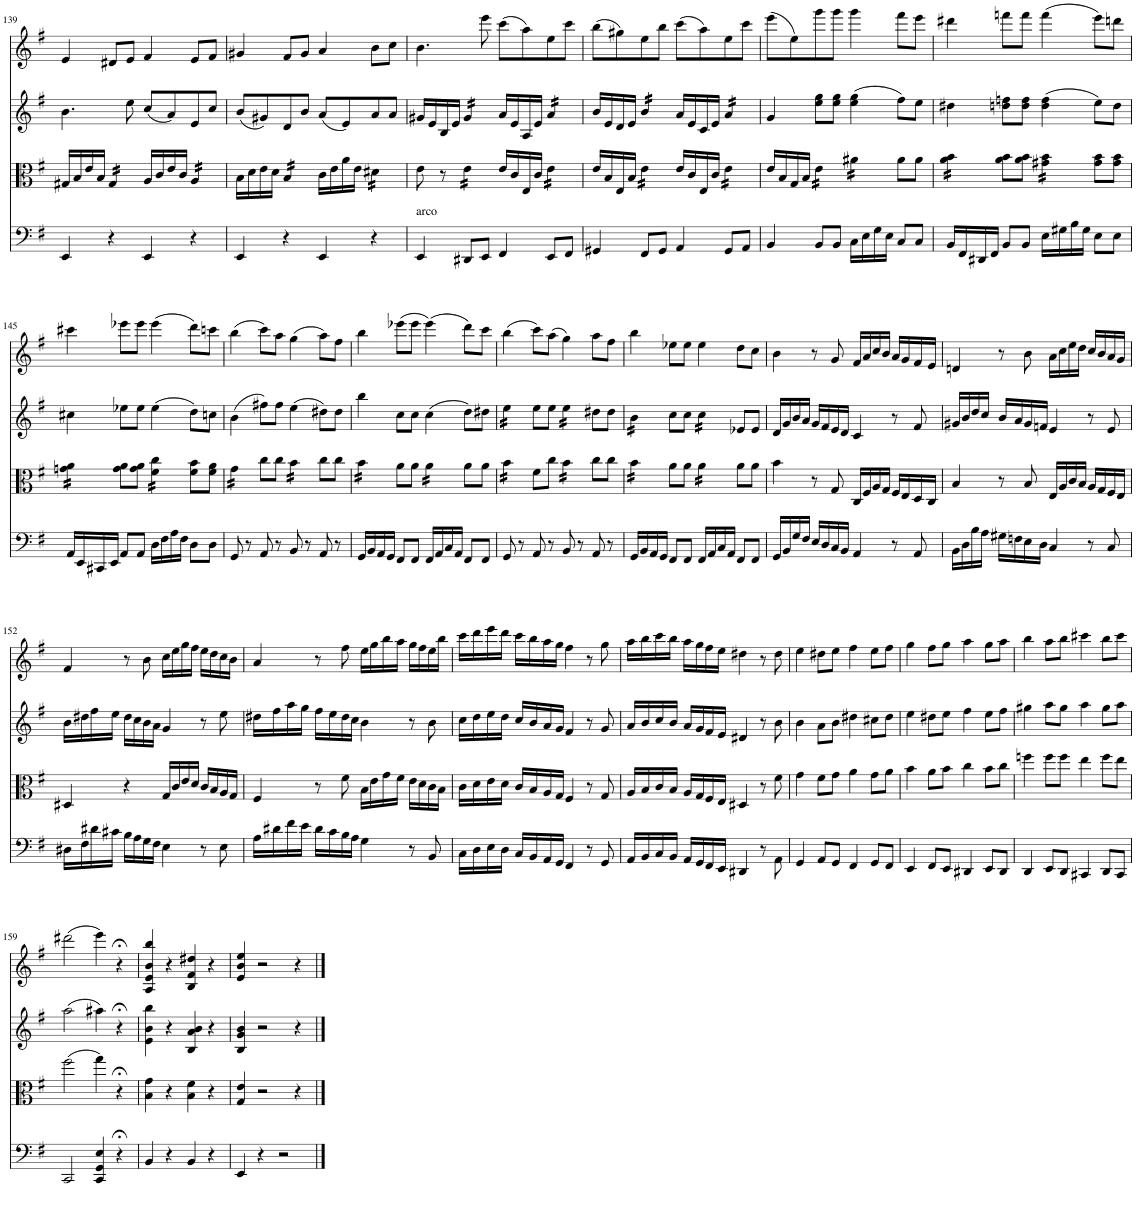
**kern	**kern	**kern	**kern
*part4	*part3	*part2	*part1
*staff4	*staff3	*staff2	*staff1
*I"Cello	*I"Viola	*I"Violin II	*I"Violin I
*	*I'Vla	*I'Vln	*I'Vln
!!LO:PB:g=z
*clefF4	*clefC3	*clefG2	*clefG2
*k[f#]	*k[f#]	*k[f#]	*k[f#]
*M4/4	*M4/4	*M4/4	*M4/4
*met(c)	*met(c)	*met(c)	*met(c)
=139	=139	=139	=139
4EE/	16G#X/LL	4.b\	4e/
.	16B/	.	.
.	16e/	.	.
.	16B/JJ	.	.
*	*tremolo	*	*
4r	16G#/LL	.	8d#X/L
.	16G#/	.	.
.	16G#/	8ee\	8e/J
.	16G#/JJ	.	.
*	*Xtremolo	*	*
4EE/	16A/LL	(8cc/L	4f#/
.	16c/	.	.
.	16e/	8a/)	.
.	16c/JJ	.	.
*	*tremolo	*	*
4r	16A/LL	8e/	8e/L
.	16A/	.	.
.	16A/	8cc/J	8f#/J
.	16A/JJ	.	.
*	*Xtremolo	*	*
=140	=140	=140	=140
4EE/	16B\LL	(8b/L	4g#X/
.	16d\	.	.
.	16e\	8g#X/)	.
.	16d\JJ	.	.
*	*tremolo	*	*
4r	16B/LL	8d/	8f#/L
.	16B/	.	.
.	16B/	8b/J	8g#/J
.	16B/JJ	.	.
*	*Xtremolo	*	*
4EE/	16c\LL	(8a/L	4a/
.	16e\	.	.
.	16a\	8e/)	.
.	16e\JJ	.	.
*	*tremolo	*	*
4r	16d#X\LL	8a/	8b\L
.	16d#X\	.	.
.	16d#X\	8a/J	8cc\J
.	16d#X\JJ	.	.
*	*Xtremolo	*	*
=141	=141	=141	=141
!LO:TX:a:t=arco	!	!	!
4EE/	8e\	16g#X/LL	4.b\
.	.	16e/	.
.	8r	16B/	.
.	.	16e/JJ	.
*	*tremolo	*	*
*	*	*tremolo	*
8DD#X/L	16e\LL	16g#/LL	.
.	16e\	16g#/	.
8EE/J	16e\	16g#/	8eee\
.	16e\JJ	16g#/JJ	.
*	*	*Xtremolo	*
*	*Xtremolo	*	*
4FF#/	16e/LL	16a/LL	(8ccc\L
.	16c/	16e/	.
.	16E/	16A/	8aa\)
.	16c/JJ	16e/JJ	.
*	*tremolo	*	*
*	*	*tremolo	*
8EE/L	16e\LL	16a/LL	8ee\
.	16e\	16a/	.
8FF#/J	16e\	16a/	8ccc\J
.	16e\JJ	16a/JJ	.
*	*	*Xtremolo	*
*	*Xtremolo	*	*
=142	=142	=142	=142
4GG#X/	16e/LL	16b/LL	(8bb\L
.	16B/	16e/	.
.	16E/	16d/	8gg#X\)
.	16B/JJ	16e/JJ	.
*	*tremolo	*	*
*	*	*tremolo	*
8FF#/L	16e\LL	16b/LL	8ee\
.	16e\	16b/	.
8GG#/J	16e\	16b/	8bb\J
.	16e\JJ	16b/JJ	.
*	*	*Xtremolo	*
*	*Xtremolo	*	*
4AA/	16e/LL	16a/LL	(8ccc\L
.	16c/	16e/	.
.	16E/	16c/	8aa\)
.	16c/JJ	16e/JJ	.
*	*tremolo	*	*
*	*	*tremolo	*
8GG#/L	16e\LL	16a/LL	8ee\
.	16e\	16a/	.
8AA/J	16e\	16a/	8ccc\J
.	16e\JJ	16a/JJ	.
*	*	*Xtremolo	*
*	*Xtremolo	*	*
=143	=143	=143	=143
4BB/	16e/LL	4g/	(8eee\L
.	16B/	.	.
.	16G/	.	8ee\)
.	16B/JJ	.	.
*	*tremolo	*	*
8BB/L	16e\LL	8ee\ 8gg\L	8ggg\
.	16e\	.	.
8BB/J	16e\	8ee\ 8gg\J	8ggg\J
.	16e\JJ	.	.
16C\LL	16a#X\LL	(4ee\ 4gg\	4ggg\
16E\	16a#X\	.	.
16G\	16a#X\	.	.
16E\JJ	16a#X\JJ	.	.
*	*Xtremolo	*	*
8C/L	8a#\L	8ff#\L)	8fff#\L
8C/J	8a#\J	8ee\J	8eee\J
=144	=144	=144	=144
*	*tremolo	*	*
16BB/LL	16a\ 16b\LL	4dd#X\	4ddd#X\
16FF#/	16a\ 16b\	.	.
16DD#X/	16a\ 16b\	.	.
16FF#/JJ	16a\ 16b\JJ	.	.
*	*Xtremolo	*	*
8BB/L	8a\ 8b\L	8ddn\ 8ffn\L	8fffn\L
8BB/J	8a\ 8b\J	8dd\ 8ff\J	8fff\J
*	*tremolo	*	*
16E\LL	16g#X\ 16b\LL	(4dd\ 4ff\	(4fff\
16G#X\	16g#X\ 16b\	.	.
16B\	16g#X\ 16b\	.	.
16G#\JJ	16g#X\ 16b\JJ	.	.
*	*Xtremolo	*	*
8E\L	8g#\ 8b\L	8ee\L)	8eee\L)
8E\J	8g#\ 8b\J	8dd\J	8dddn\J
!!LO:LB:g=z
=145	=145	=145	=145
*	*tremolo	*	*
16AA/LL	16gn\ 16a\LL	4cc#X\	4ccc#X\
16EE/	16gn\ 16a\	.	.
16CC#X/	16gn\ 16a\	.	.
16EE/JJ	16gn\ 16a\JJ	.	.
*	*Xtremolo	*	*
8AA/L	8g\ 8a\L	8ee-X\L	8eee-X\L
8AA/J	8g\ 8a\J	8ee-\J	8eee-\J
*	*tremolo	*	*
16D\LL	16f#\ 16cc\LL	(4ee-\	(4eee-\
16F#\	16f#\ 16cc\	.	.
16A\	16f#\ 16cc\	.	.
16F#\JJ	16f#\ 16cc\JJ	.	.
*	*Xtremolo	*	*
8D\L	8f#\ 8b\L	8dd\L)	8ddd\L)
8D\J	8f#\ 8a\J	8ccn\J	8cccn\J
=146	=146	=146	=146
*	*tremolo	*	*
8GG/	16g\LL	(4b\	(4bb\
.	16g\	.	.
8r	16g\	.	.
.	16g\JJ	.	.
*	*Xtremolo	*	*
8AA/	8cc\L	8ff#X\L)	8ccc\L)
8r	8cc\J	8ff#\J	8aa\J
*	*tremolo	*	*
8BB/	16b\LL	(4ee\	(4gg\
.	16b\	.	.
8r	16b\	.	.
.	16b\JJ	.	.
*	*Xtremolo	*	*
8AA/	8cc\L	8dd#X\L)	8aa\L)
8r	8cc\J	8dd#\J	8ff#\J
=147	=147	=147	=147
*	*tremolo	*	*
16GG/LL	16b\LL	4bb\	4bb\
16BB/	16b\	.	.
16AA/	16b\	.	.
16GG/JJ	16b\JJ	.	.
*	*Xtremolo	*	*
8FF#/L	8a\L	8cc\L	(8eee-X\L
8FF#/J	8a\J	8cc\J	8eee-\J
*	*tremolo	*	*
16FF#/LL	16a\LL	(4cc\	(4eee-\)
16AA/	16a\	.	.
16C/	16a\	.	.
16AA/JJ	16a\JJ	.	.
*	*Xtremolo	*	*
8FF#/L	8a\L	8dd\L)	8ddd\L)
8FF#/J	8a\J	8dd#X\J	8ccc\J
=148	=148	=148	=148
*	*tremolo	*	*
*	*	*tremolo	*
8GG/	16b\LL	16ee\LL	(4bb\
.	16b\	16ee\	.
8r	16b\	16ee\	.
.	16b\JJ	16ee\JJ	.
*	*	*Xtremolo	*
*	*Xtremolo	*	*
8AA/	8f#\L	8ee\L	8ccc\L)
8r	8cc\J	8ee\J	(8aa\J
*	*tremolo	*	*
*	*	*tremolo	*
8BB/	16b\LL	16ee\LL	4gg\)
.	16b\	16ee\	.
8r	16b\	16ee\	.
.	16b\JJ	16ee\JJ	.
*	*	*Xtremolo	*
*	*Xtremolo	*	*
8AA/	8cc\L	8dd#X\L	8aa\L
8r	8cc\J	8dd#\J	8ff#\J
=149	=149	=149	=149
*	*tremolo	*	*
*	*	*tremolo	*
16GG/LL	16b\LL	16b\LL	4bb\
16BB/	16b\	16b\	.
16AA/	16b\	16b\	.
16GG/JJ	16b\JJ	16b\JJ	.
*	*	*Xtremolo	*
*	*Xtremolo	*	*
8FF#/L	8a\L	8cc\L	8ee-X\L
8FF#/J	8a\J	8cc\J	8ee-\J
*	*tremolo	*	*
*	*	*tremolo	*
16FF#/LL	16a\LL	16cc\LL	4ee-\
16AA/	16a\	16cc\	.
16C/	16a\	16cc\	.
16AA/JJ	16a\JJ	16cc\JJ	.
*	*	*Xtremolo	*
*	*Xtremolo	*	*
8FF#/L	8a\L	8e-X/L	8dd\L
8FF#/J	8a\J	8e-/J	8cc\J
=150	=150	=150	=150
16GG/LL	4b\	16d/LL	4b\
16BB/	.	16g/	.
16G/	.	16b/	.
16F#/JJ	.	16a/JJ	.
16E/LL	8r	16g/LL	8r
16D/	.	16f#/	.
16C/	8G/	16e/	8g/
16BB/JJ	.	16d/JJ	.
4AA/	16C/LL	4c/	16f#/LL
.	16F#/	.	16a/
.	16A/	.	16cc/
.	16G/JJ	.	16b/JJ
8r	16F#/LL	8r	16a/LL
.	16E/	.	16g/
8AA/	16D/	8f#/	16f#/
.	16C/JJ	.	16e/JJ
=151	=151	=151	=151
16BB\LL	4B/	16g#X/LL	4dn/
16D\	.	16b/	.
16B\	.	16dd/	.
16A\JJ	.	16cc/JJ	.
16G#X\LL	8r	16b/LL	8r
16Fn\	.	16a/	.
16E\	8B/	16g#/	8b\
16D\JJ	.	16fn/JJ	.
4C/	16E/LL	4e/	16a\LL
.	16A/	.	16cc\
.	16c/	.	16ee\
.	16B/JJ	.	16dd\JJ
8r	16A/LL	8r	16cc/LL
.	16G/	.	16b/
8C/	16F#/	8e/	16a/
.	16E/JJ	.	16g/JJ
!!LO:LB:g=z
=152	=152	=152	=152
16D#X\LL	4D#X/	16b\LL	4f#/
16F#\	.	16dd#X\	.
16d#X\	.	16ff#\	.
16c#X\JJ	.	16ee\JJ	.
16B\LL	4r	16dd#\LL	8r
16A\	.	16cc\	.
16G\	.	16b\	8b\
16F#\JJ	.	16a\JJ	.
4E\	16G/LL	4g/	16cc\LL
.	16c/	.	16ee\
.	16e/	.	16gg\
.	16d/JJ	.	16ff#\JJ
8r	16c/LL	8r	16ee\LL
.	16B/	.	16dd\
8E\	16A/	8ee\	16cc\
.	16G/JJ	.	16b\JJ
=153	=153	=153	=153
16A\LL	4F#/	16dd#X\LL	4a/
16d#X\	.	16ff#\	.
16f#\	.	16aa\	.
16e\JJ	.	16gg\JJ	.
16d#\LL	8r	16ff#\LL	8r
16c\	.	16ee\	.
16B\	8f#\	16dd#\	8ff#\
16A\JJ	.	16cc\JJ	.
4G\	16B\LL	4b\	16ee\LL
.	16e\	.	16gg\
.	16g\	.	16bb\
.	16f#\JJ	.	16aa\JJ
8r	16e\LL	8r	16gg\LL
.	16d\	.	16ff#\
8BB/	16c\	8b\	16ee\
.	16B\JJ	.	16bb\JJ
=154	=154	=154	=154
16C\LL	16c\LL	16cc\LL	16ccc\LL
16D\	16d\	16dd\	16ddd\
16E\	16e\	16ee\	16eee\
16D\JJ	16d\JJ	16dd\JJ	16ddd\JJ
16C/LL	16c/LL	16cc/LL	16ccc\LL
16BB/	16B/	16b/	16bb\
16AA/	16A/	16a/	16aa\
16GG/JJ	16G/JJ	16g/JJ	16gg\JJ
4FF#/	4F#/	4f#/	4ff#\
8r	8r	8r	8r
8GG/	8G/	8g/	8gg\
=155	=155	=155	=155
16AA/LL	16A/LL	16a/LL	16aa\LL
16BB/	16B/	16b/	16bb\
16C/	16c/	16cc/	16ccc\
16BB/JJ	16B/JJ	16b/JJ	16bb\JJ
16AA/LL	16A/LL	16a/LL	16aa\LL
16GG/	16G/	16g/	16gg\
16FF#/	16F#/	16f#/	16ff#\
16EE/JJ	16E/JJ	16e/JJ	16ee\JJ
4DD#X/	4D#X/	4d#X/	4dd#X\
8r	8r	8r	8r
8AA\	8f#\	8b\	8dd#\
=156	=156	=156	=156
4GG/	4g\	4b\	4ee\
8AA/L	8f#\L	8a\L	8dd#X\L
8GG/J	8g\J	8b\J	8ee\J
4FF#/	4a\	4dd#X\	4ff#\
8GG/L	8g\L	8cc#X\L	8ee\L
8FF#/J	8a\J	8dd#\J	8ff#\J
=157	=157	=157	=157
4EE/	4b\	4ee\	4gg\
8FF#/L	8a\L	8dd#X\L	8ff#\L
8EE/J	8b\J	8ee\J	8gg\J
4DD#X/	4cc\	4ff#\	4aa\
8EE/L	8b\L	8ee\L	8gg\L
8DD#/J	8cc\J	8ff#\J	8aa\J
=158	=158	=158	=158
4DD/	4ffn\	4gg#X\	4bb\
8EE/L	8ff\L	8aa\L	8aa\L
8DD/J	8ff\J	8gg#\J	8bb\J
4CC#X/	4ee\	4aa\	4ccc#X\
8DD/L	8ff\L	8gg#\L	8bb\L
8CC#/J	8ee\J	8aa\J	8ccc#\J
!!LO:LB:g=z
=159	=159	=159	=159
2CC/	(2ff#\	(2aa\	(2ddd#X\
4CC/ 4GG/ 4E/	4gg\)	4aa#X\)	4eee\)
4r;<	4r;<	4r;<	4r;<
=160	=160	=160	=160
4BB/	4B\ 4g\	4e\ 4b\ 4bb\	4A/ 4e/ 4b/ 4bb/
4r	4r	4r	4r
4BB/	4B\ 4f#\	4B/ 4a/ 4b/	4B/ 4f#/ 4dd#X/
4r	4r	4r	4r
=161	=161	=161	=161
4EE/	4G/ 4e/	4B/ 4g/ 4b/	4e/ 4b/ 4ee/
4r	2r	2r	2r
2r	.	.	.
.	4r	4r	4r
==	==	==	==
*-	*-	*-	*-
